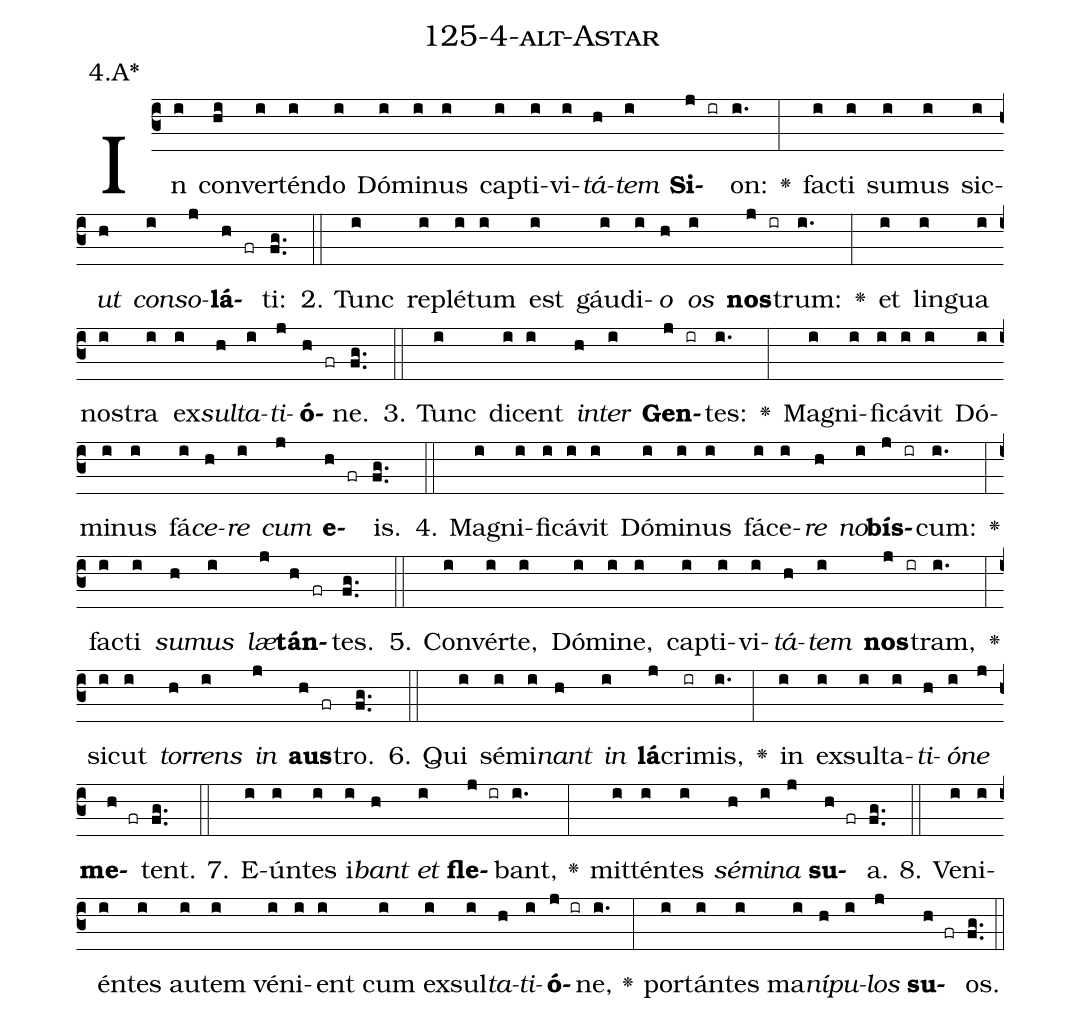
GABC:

name: 125-4-alt-Astar;
annotation: 4.A*;
%%
(c3)In(i) con(hi)ver(i)tén(i)do(i) Dó(i)mi(i)nus(i) cap(i)ti(i)vi(i)<i>tá</i>(h)<i>tem</i>(i) <b>Si</b>(j ir)on:(i.) <v>\greheightstar</v>(:) fac(i)ti(i) su(i)mus(i) sic(i)<i>ut</i>(h) <i>con</i>(i)<i>so</i>(j)<b>lá</b>(h fr)ti:(fg..) (::)
2. Tunc(i) re(i)plé(i)tum(i) est(i) gáu(i)di(i)<i>o</i>(h) <i>os</i>(i) <b>nos</b>(j ir)trum:(i.) <v>\greheightstar</v>(:) et(i) lin(i)gua(i) nos(i)tra(i) ex(i)<i>sul</i>(h)<i>ta</i>(i)<i>ti</i>(j)<b>ó</b>(h fr)ne.(fg..) (::)
3. Tunc(i) di(i)cent(i) <i>in</i>(h)<i>ter</i>(i) <b>Gen</b>(j ir)tes:(i.) <v>\greheightstar</v>(:) Ma(i)gni(i)fi(i)cá(i)vit(i) Dó(i)mi(i)nus(i) fá(i)<i>ce</i>(h)<i>re</i>(i) <i>cum</i>(j) <b>e</b>(h fr)is.(fg..) (::)
4. Ma(i)gni(i)fi(i)cá(i)vit(i) Dó(i)mi(i)nus(i) fá(i)ce(i)<i>re</i>(h) <i>no</i>(i)<b>bís</b>(j ir)cum:(i.) <v>\greheightstar</v>(:) fac(i)ti(i) <i>su</i>(h)<i>mus</i>(i) <i>læ</i>(j)<b>tán</b>(h fr)tes.(fg..) (::)
5. Con(i)vér(i)te,(i) Dó(i)mi(i)ne,(i) cap(i)ti(i)vi(i)<i>tá</i>(h)<i>tem</i>(i) <b>nos</b>(j ir)tram,(i.) <v>\greheightstar</v>(:) sic(i)ut(i) <i>tor</i>(h)<i>rens</i>(i) <i>in</i>(j) <b>aus</b>(h fr)tro.(fg..) (::)
6. Qui(i) sé(i)mi(i)<i>nant</i>(h) <i>in</i>(i) <b>lá</b>(j)cri(ir)mis,(i.) <v>\greheightstar</v>(:) in(i) ex(i)sul(i)ta(i)<i>ti</i>(h)<i>ó</i>(i)<i>ne</i>(j) <b>me</b>(h fr)tent.(fg..) (::)
7. E(i)ún(i)tes(i) i(i)<i>bant</i>(h) <i>et</i>(i) <b>fle</b>(j ir)bant,(i.) <v>\greheightstar</v>(:) mit(i)tén(i)tes(i) <i>sé</i>(h)<i>mi</i>(i)<i>na</i>(j) <b>su</b>(h fr)a.(fg..) (::)
8. Ve(i)ni(i)én(i)tes(i) au(i)tem(i) vé(i)ni(i)ent(i) cum(i) ex(i)sul(i)<i>ta</i>(h)<i>ti</i>(i)<b>ó</b>(j ir)ne,(i.) <v>\greheightstar</v>(:) por(i)tán(i)tes(i) ma(i)<i>ní</i>(h)<i>pu</i>(i)<i>los</i>(j) <b>su</b>(h fr)os.(fg..) (::)
